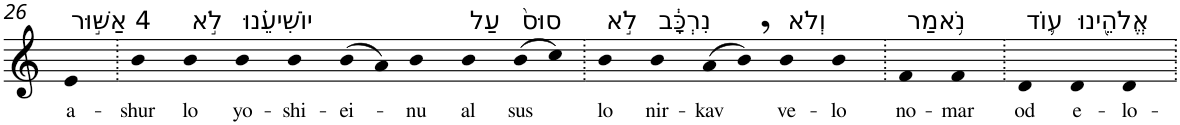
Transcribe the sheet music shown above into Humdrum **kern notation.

**kern	**text
*part1	*part1
*staff1	*staff1
*I"Piano	*
*I'Pno	*
!!LO:PB:g=z
*clefG2	*
*k[]	*
=26	=26
!LO:TX:a:t=4 אַשּׁ֣וּר	!
!	!LO:LY:b
4e	a-
=27.	=27.
!	!LO:LY:b
4b	-shur
!LO:TX:a:t=לֹ֣א	!
!	!LO:LY:b
4b	lo
!LO:TX:a:t=יוֹשִׁיעֵ֗נוּ	!
!	!LO:LY:b
4b	yo-
!	!LO:LY:b
4b	-shi-
!	!LO:LY:b
(>8b	-ei-
8a)	.
!	!LO:LY:b
4b	-nu
!LO:TX:a:t=עַל	!
!	!LO:LY:b
4b	al
!LO:TX:a:t=סוּס֙	!
!	!LO:LY:b
(>8b	sus
8cc)	.
=28.	=28.
!LO:TX:a:t=לֹ֣א	!
!	!LO:LY:b
4b	lo
!LO:TX:a:t=נִרְכָּ֔ב	!
!	!LO:LY:b
4b	nir-
!	!LO:LY:b
(>8a	-kav
8b,)	.
!LO:TX:a:t=וְלֹא	!
!	!LO:LY:b
4b	ve-
!	!LO:LY:b
4b	-lo
=29.	=29.
!LO:TX:a:t=נֹ֥אמַר	!
!	!LO:LY:b
4f	no-
!	!LO:LY:b
4f	-mar
=30.	=30.
!LO:TX:a:t=ע֛וֹד	!
!	!LO:LY:b
4d	od
!LO:TX:a:t=אֱלֹהֵ֖ינוּ	!
!	!LO:LY:b
4d	e-
!	!LO:LY:b
4d	-lo-
=.	=.
*-	*-
